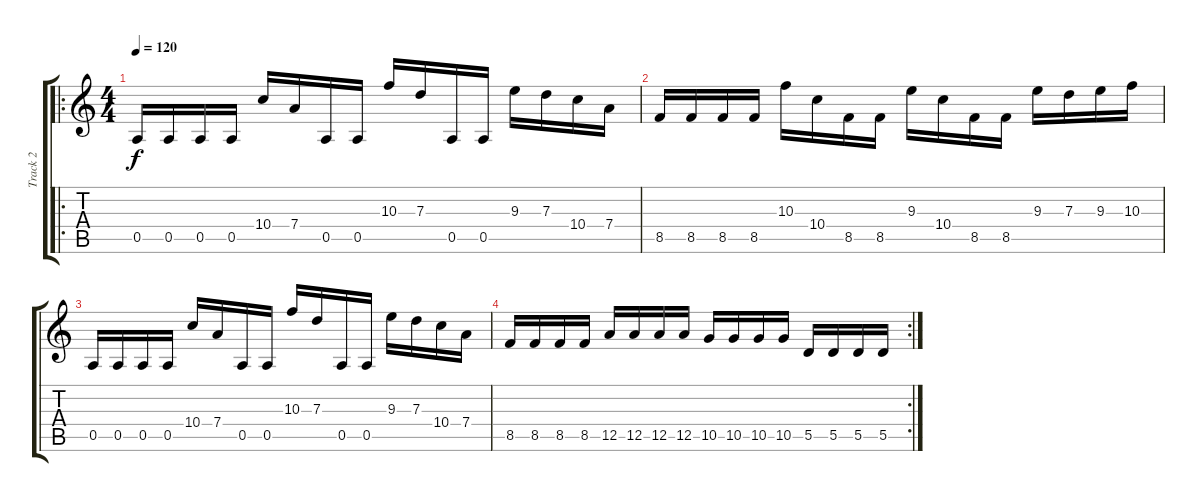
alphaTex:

\track ("Track 2" "Track 2") {instrument distortionguitar}
\staff {score tabs}
\tuning (E4 B3 G3 D3 A2 E2) {hide}
\ro
\ts (4 4)
\tempo 120
\clef g2
\ks c
0.5.16{dy f instrument distortionguitar} 0.5.16 0.5.16 0.5.16 10.4.16 7.4.16 0.5.16 0.5.16 10.3.16 7.3.16 0.5.16 0.5.16 9.3.16 7.3.16 10.4.16 7.4.16 |
8.5.16 8.5.16 8.5.16 8.5.16 10.3.16 10.4.16 8.5.16 8.5.16 9.3.16 10.4.16 8.5.16 8.5.16 9.3.16 7.3.16 9.3.16 10.3.16 |
0.5.16 0.5.16 0.5.16 0.5.16 10.4.16 7.4.16 0.5.16 0.5.16 10.3.16 7.3.16 0.5.16 0.5.16 9.3.16 7.3.16 10.4.16 7.4.16 |
\rc 2
8.5.16 8.5.16 8.5.16 8.5.16 12.5.16 12.5.16 12.5.16 12.5.16 10.5.16 10.5.16 10.5.16 10.5.16 5.5.16 5.5.16 5.5.16 5.5.16
